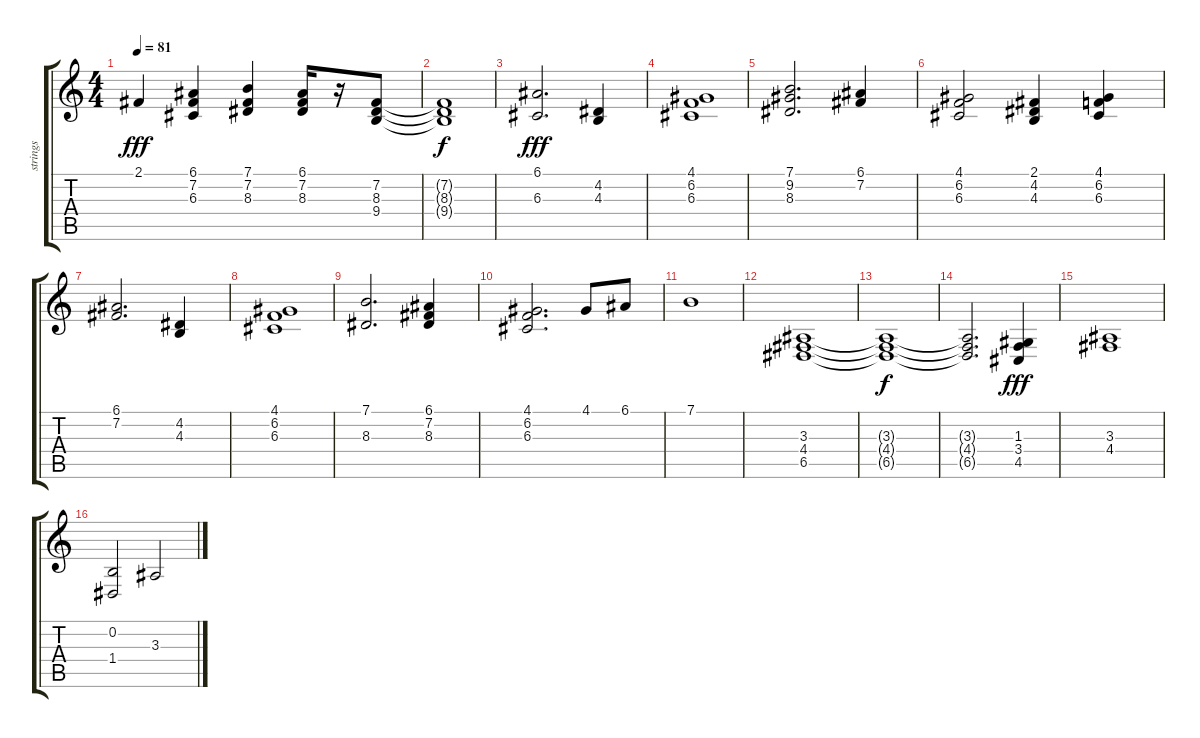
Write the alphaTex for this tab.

\track ("strings " "strings ") {instrument stringensemble1}
\staff {score tabs}
\tuning (E4 B3 G3 D3 A2 E2) {hide}
\ts (4 4)
\tempo 81
\clef g2
\ks c
2.1.4{dy fff} (6.1 7.2 6.3).4 (7.1 7.2 8.3).4 (6.1 7.2 8.3).16 r.16 (7.2 8.3 9.4).8 |
(7.2{t} 8.3{t} 9.4{t}).1{dy f} |
(6.1 6.3).2{d dy fff} (4.2 4.3).4 |
(4.1 6.2 6.3).1 |
(7.1 9.2 8.3).2{d} (6.1 7.2).4 |
(4.1 6.2 6.3).2 (2.1 4.2 4.3).4 (4.1 6.2 6.3).4 |
(6.1 7.2).2{d} (4.2 4.3).4 |
(4.1 6.2 6.3).1 |
(7.1 8.3).2{d} (6.1 7.2 8.3).4 |
(4.1 6.2 6.3).2{d} 4.1.8 6.1.8 |
7.1.1 |
(3.3 4.4 6.5).1 |
(3.3{t} 4.4{t} 6.5{t}).1{dy f} |
(3.3{t} 4.4{t} 6.5{t}).2{d} (1.3 3.4 4.5).4{dy fff} |
(3.3 4.4).1 |
(0.2 1.4).2 3.3.2
